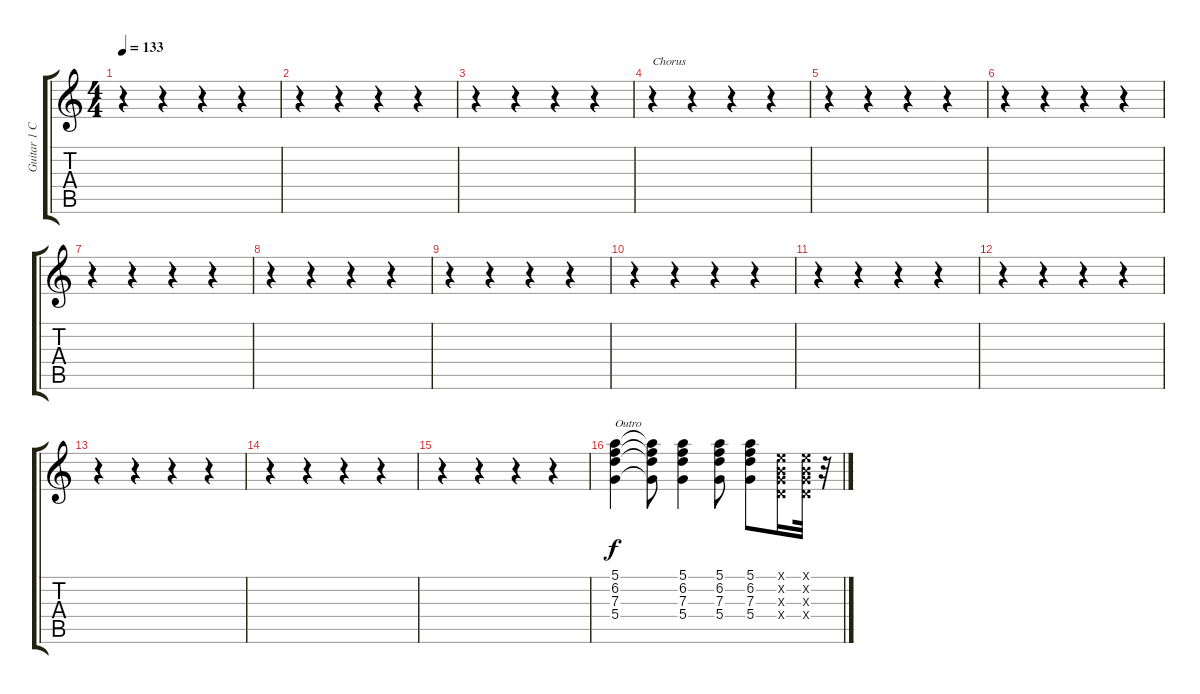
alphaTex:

\track ("Guitar 1 Clean" "Guitar 1 C") {instrument electricguitarjazz}
\staff {score tabs}
\tuning (E4 B3 G3 D3 A2 E2) {hide}
\ts (4 4)
\tempo 133
\clef g2
\ks c
r.4{dy f} r.4 r.4 r.4 |
r.4 r.4 r.4 r.4 |
r.4 r.4 r.4 r.4 |
r.4{txt "Chorus"} r.4 r.4 r.4 |
r.4 r.4 r.4 r.4 |
r.4 r.4 r.4 r.4 |
r.4 r.4 r.4 r.4 |
r.4 r.4 r.4 r.4 |
r.4 r.4 r.4 r.4 |
r.4 r.4 r.4 r.4 |
r.4 r.4 r.4 r.4 |
r.4 r.4 r.4 r.4 |
r.4 r.4 r.4 r.4 |
r.4 r.4 r.4 r.4 |
r.4 r.4 r.4 r.4 |
(5.1 6.2 7.3 5.4).4{txt "Outro"} (5.1{t} 6.2{t} 7.3{t} 5.4{t}).8 (5.1 6.2 7.3 5.4).4 (5.1 6.2 7.3 5.4).8 (5.1 6.2 7.3 5.4).8 (0.1{x} 0.2{x} 0.3{x} 0.4{x}).16 (0.1{x} 0.2{x} 0.3{x} 0.4{x}).32 r.32
